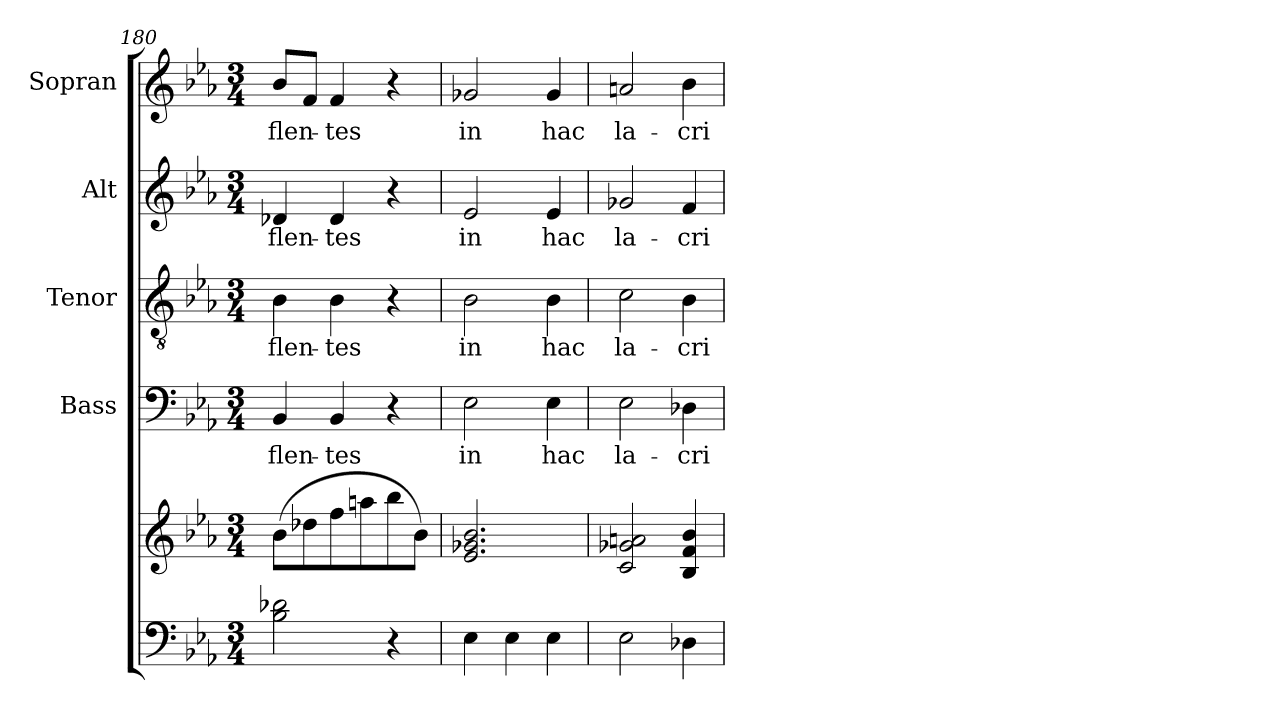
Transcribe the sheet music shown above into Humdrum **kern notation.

**kern	**kern	**kern	**text	**kern	**text	**kern	**text	**kern	**text
*part5	*part5	*part4	*part4	*part3	*part3	*part2	*part2	*part1	*part1
*staff6	*staff5	*staff4	*staff4	*staff3	*staff3	*staff2	*staff2	*staff1	*staff1
*	*	*I"Bass	*	*I"Tenor	*	*I"Alt	*	*I"Sopran	*
*	*	*I'B.	*	*I'T.	*	*I'A.	*	*I'S.	*
*clefF4	*clefG2	*clefF4	*	*clefGv2	*	*clefG2	*	*clefG2	*
*k[b-e-a-]	*k[b-e-a-]	*k[b-e-a-]	*	*k[b-e-a-]	*	*k[b-e-a-]	*	*k[b-e-a-]	*
*E-:	*E-:	*E-:	*	*E-:	*	*E-:	*	*E-:	*
*M3/4	*M3/4	*M3/4	*	*M3/4	*	*M3/4	*	*M3/4	*
=180	=180	=180	=180	=180	=180	=180	=180	=180	=180
!	!	!	!LO:LY:b	!	!LO:LY:b	!	!LO:LY:b	!	!LO:LY:b
2B-\ 2d-X\	(>8b-\L	4BB-/	flen-	4B-\	flen-	4d-X/	flen-	8b-/L	flen-
.	8dd-X\	.	.	.	.	.	.	8f/J	.
!	!	!	!LO:LY:b	!	!LO:LY:b	!	!LO:LY:b	!	!LO:LY:b
.	8ff\	4BB-/	-tes	4B-\	-tes	4d-/	-tes	4f/	-tes
.	8aan\	.	.	.	.	.	.	.	.
4r	8bb-\	4r	.	4r	.	4r	.	4r	.
.	8b-\J)	.	.	.	.	.	.	.	.
=181	=181	=181	=181	=181	=181	=181	=181	=181	=181
!	!	!	!LO:LY:b	!	!LO:LY:b	!	!LO:LY:b	!	!LO:LY:b
4E-\	2.e-/ 2.g-X/ 2.b-/	2E-\	in	2B-\	in	2e-/	in	2g-X/	in
4E-\	.	.	.	.	.	.	.	.	.
!	!	!	!LO:LY:b	!	!LO:LY:b	!	!LO:LY:b	!	!LO:LY:b
4E-\	.	4E-\	hac	4B-\	hac	4e-/	hac	4g-/	hac
=182	=182	=182	=182	=182	=182	=182	=182	=182	=182
!	!	!	!LO:LY:b	!	!LO:LY:b	!	!LO:LY:b	!	!LO:LY:b
2E-\	2c/ 2g-X/ 2an/	2E-\	la-	2c\	la-	2g-X/	la-	2an/	la-
!	!	!	!LO:LY:b	!	!LO:LY:b	!	!LO:LY:b	!	!LO:LY:b
4D-X\	4B-/ 4f/ 4b-/	4D-X\	-cri-	4B-\	-cri-	4f/	-cri-	4b-\	-cri-
=	=	=	=	=	=	=	=	=	=
*-	*-	*-	*-	*-	*-	*-	*-	*-	*-
